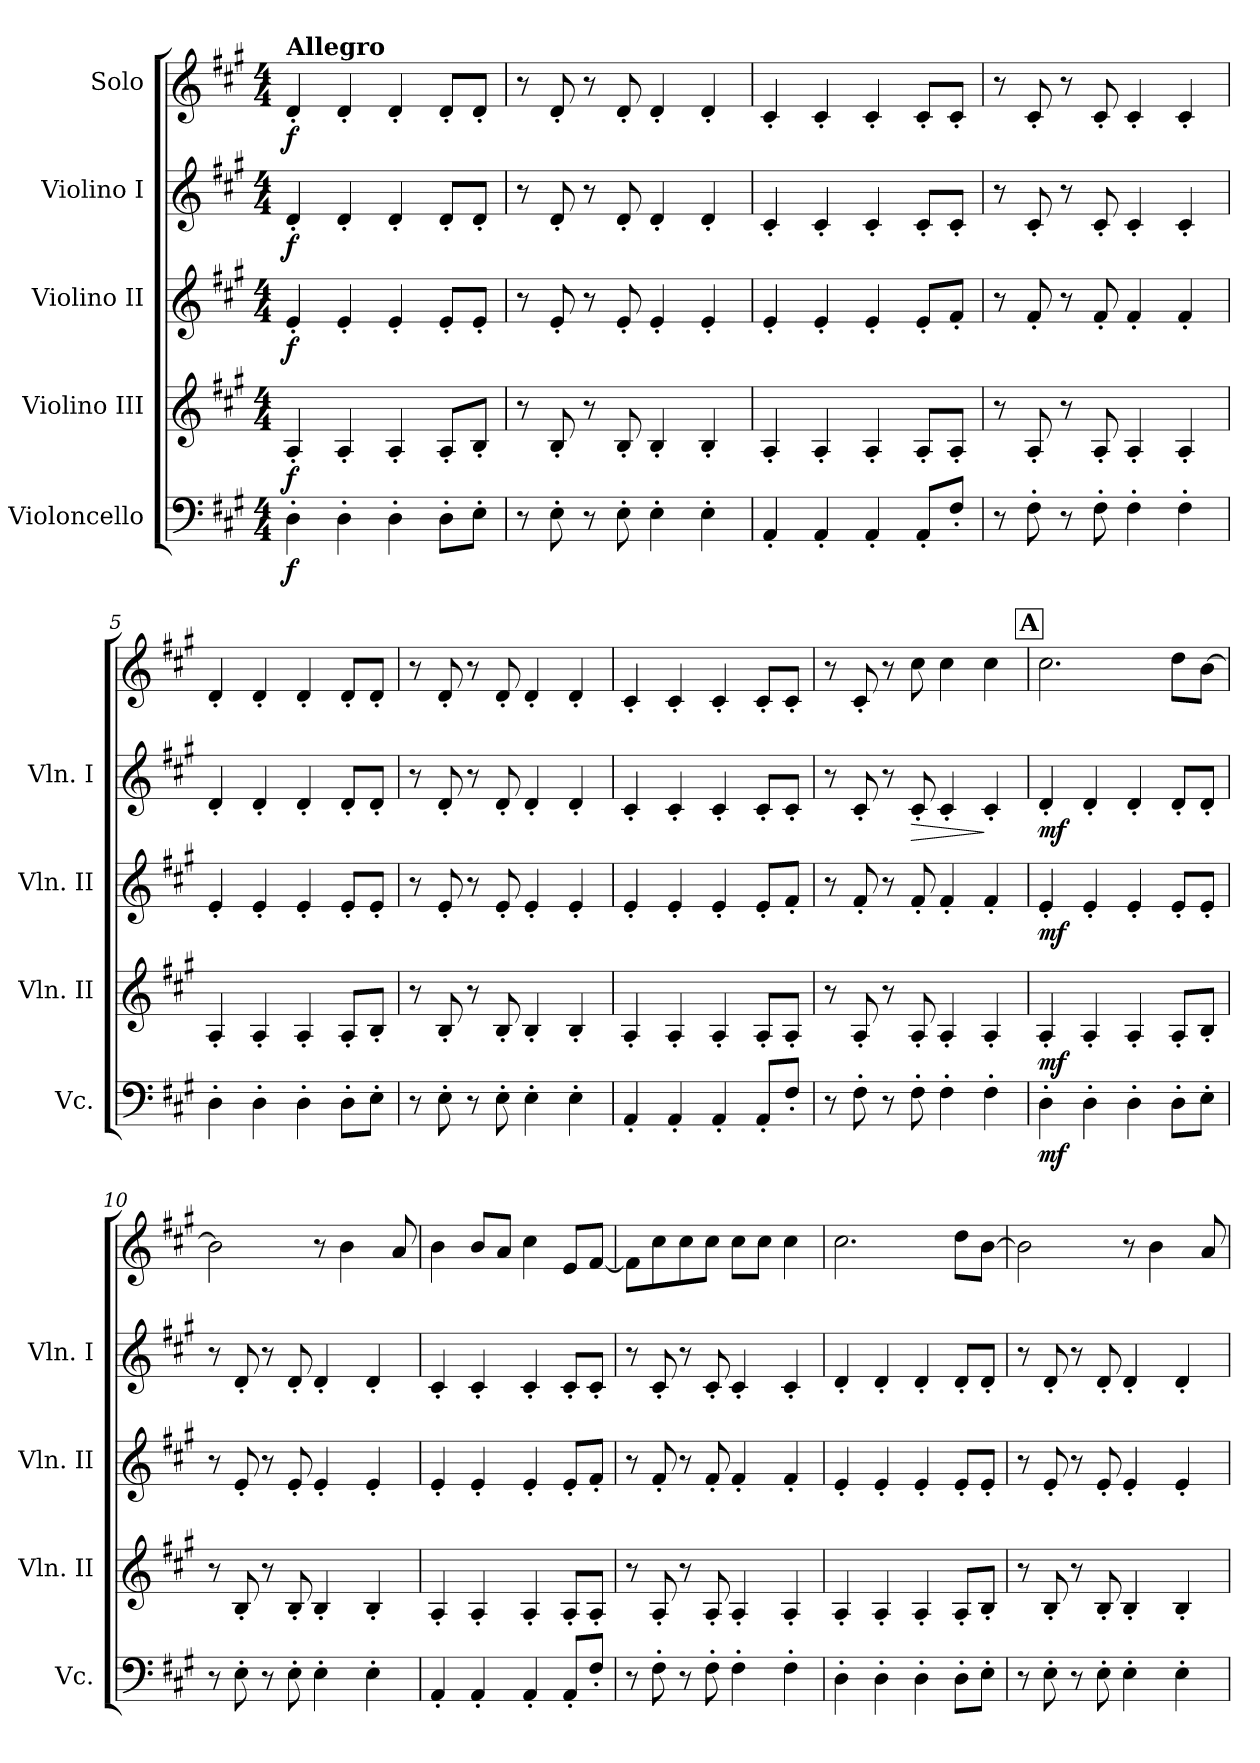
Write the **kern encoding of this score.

**kern	**dynam	**kern	**dynam	**kern	**dynam	**kern	**dynam	**kern	**dynam
*part5	*part5	*part4	*part4	*part3	*part3	*part2	*part2	*part1	*part1
*staff5	*staff5	*staff4	*staff4	*staff3	*staff3	*staff2	*staff2	*staff1	*staff1
*I"Violoncello	*	*I"Violino III	*	*I"Violino II	*	*I"Violino I	*	*I"Solo	*
*I'Vc.	*	*I'Vln. II	*	*I'Vln. II	*	*I'Vln. I	*	*	*
*clefF4	*	*clefG2	*	*clefG2	*	*clefG2	*	*clefG2	*
*k[f#c#g#]	*	*k[f#c#g#]	*	*k[f#c#g#]	*	*k[f#c#g#]	*	*k[f#c#g#]	*
*A:	*	*A:	*	*A:	*	*A:	*	*A:	*
*M4/4	*	*M4/4	*	*M4/4	*	*M4/4	*	*M4/4	*
*MM120	*	*MM120	*	*MM120	*	*MM120	*	*MM120	*
=1	=1	=1	=1	=1	=1	=1	=1	=1	=1
!	!	!	!	!	!	!	!	!LO:TX:a:B:t=Allegro	!
!	!LO:DY:b	!	!LO:DY:b	!	!LO:DY:b	!	!LO:DY:b	!	!LO:DY:b
4D'\	f	4A'/	f	4e'/	f	4d'/	f	4d'/	f
4D'\	.	4A'/	.	4e'/	.	4d'/	.	4d'/	.
4D'\	.	4A'/	.	4e'/	.	4d'/	.	4d'/	.
8D'\L	.	8A'/L	.	8e'/L	.	8d'/L	.	8d'/L	.
8E'\J	.	8B'/J	.	8e'/J	.	8d'/J	.	8d'/J	.
=2	=2	=2	=2	=2	=2	=2	=2	=2	=2
8r	.	8r	.	8r	.	8r	.	8r	.
8E'\	.	8B'/	.	8e'/	.	8d'/	.	8d'/	.
8r	.	8r	.	8r	.	8r	.	8r	.
8E'\	.	8B'/	.	8e'/	.	8d'/	.	8d'/	.
4E'\	.	4B'/	.	4e'/	.	4d'/	.	4d'/	.
4E'\	.	4B'/	.	4e'/	.	4d'/	.	4d'/	.
=3	=3	=3	=3	=3	=3	=3	=3	=3	=3
4AA'/	.	4A'/	.	4e'/	.	4c#'/	.	4c#'/	.
4AA'/	.	4A'/	.	4e'/	.	4c#'/	.	4c#'/	.
4AA'/	.	4A'/	.	4e'/	.	4c#'/	.	4c#'/	.
8AA'/L	.	8A'/L	.	8e'/L	.	8c#'/L	.	8c#'/L	.
8F#'/J	.	8A'/J	.	8f#'/J	.	8c#'/J	.	8c#'/J	.
=4	=4	=4	=4	=4	=4	=4	=4	=4	=4
8r	.	8r	.	8r	.	8r	.	8r	.
8F#'\	.	8A'/	.	8f#'/	.	8c#'/	.	8c#'/	.
8r	.	8r	.	8r	.	8r	.	8r	.
8F#'\	.	8A'/	.	8f#'/	.	8c#'/	.	8c#'/	.
4F#'\	.	4A'/	.	4f#'/	.	4c#'/	.	4c#'/	.
4F#'\	.	4A'/	.	4f#'/	.	4c#'/	.	4c#'/	.
!!LO:LB:g=z
=5	=5	=5	=5	=5	=5	=5	=5	=5	=5
4D'\	.	4A'/	.	4e'/	.	4d'/	.	4d'/	.
4D'\	.	4A'/	.	4e'/	.	4d'/	.	4d'/	.
4D'\	.	4A'/	.	4e'/	.	4d'/	.	4d'/	.
8D'\L	.	8A'/L	.	8e'/L	.	8d'/L	.	8d'/L	.
8E'\J	.	8B'/J	.	8e'/J	.	8d'/J	.	8d'/J	.
=6	=6	=6	=6	=6	=6	=6	=6	=6	=6
8r	.	8r	.	8r	.	8r	.	8r	.
8E'\	.	8B'/	.	8e'/	.	8d'/	.	8d'/	.
8r	.	8r	.	8r	.	8r	.	8r	.
8E'\	.	8B'/	.	8e'/	.	8d'/	.	8d'/	.
4E'\	.	4B'/	.	4e'/	.	4d'/	.	4d'/	.
4E'\	.	4B'/	.	4e'/	.	4d'/	.	4d'/	.
=7	=7	=7	=7	=7	=7	=7	=7	=7	=7
4AA'/	.	4A'/	.	4e'/	.	4c#'/	.	4c#'/	.
4AA'/	.	4A'/	.	4e'/	.	4c#'/	.	4c#'/	.
4AA'/	.	4A'/	.	4e'/	.	4c#'/	.	4c#'/	.
8AA'/L	.	8A'/L	.	8e'/L	.	8c#'/L	.	8c#'/L	.
8F#'/J	.	8A'/J	.	8f#'/J	.	8c#'/J	.	8c#'/J	.
=8	=8	=8	=8	=8	=8	=8	=8	=8	=8
8r	.	8r	.	8r	.	8r	.	8r	.
8F#'\	.	8A'/	.	8f#'/	.	8c#'/	.	8c#'/	.
8r	.	8r	.	8r	.	8r	.	8r	.
!	!	!	!	!	!	!	!LO:HP:b	!	!
8F#'\	.	8A'/	.	8f#'/	.	8c#'/	>	8cc#\	.
4F#'\	.	4A'/	.	4f#'/	.	4c#'/	.	4cc#\	.
4F#'\	.	4A'/	.	4f#'/	.	4c#'/	]	4cc#\	.
!!LO:REH:place=s1:a:B:fs=19.9975:t=A
=9	=9	=9	=9	=9	=9	=9	=9	=9	=9
!	!LO:DY:b	!	!LO:DY:b	!	!LO:DY:b	!	!LO:DY:b	!	!
4D'\	mf	4A'/	mf	4e'/	mf	4d'/	mf	2.cc#\	.
4D'\	.	4A'/	.	4e'/	.	4d'/	.	.	.
4D'\	.	4A'/	.	4e'/	.	4d'/	.	.	.
8D'\L	.	8A'/L	.	8e'/L	.	8d'/L	.	8dd\L	.
8E'\J	.	8B'/J	.	8e'/J	.	8d'/J	.	[8b\J	.
!!LO:PB:g=z
=10	=10	=10	=10	=10	=10	=10	=10	=10	=10
8r	.	8r	.	8r	.	8r	.	2b\]	.
8E'\	.	8B'/	.	8e'/	.	8d'/	.	.	.
8r	.	8r	.	8r	.	8r	.	.	.
8E'\	.	8B'/	.	8e'/	.	8d'/	.	.	.
4E'\	.	4B'/	.	4e'/	.	4d'/	.	8r	.
.	.	.	.	.	.	.	.	4b\	.
4E'\	.	4B'/	.	4e'/	.	4d'/	.	.	.
.	.	.	.	.	.	.	.	8a/	.
=11	=11	=11	=11	=11	=11	=11	=11	=11	=11
4AA'/	.	4A'/	.	4e'/	.	4c#'/	.	4b\	.
4AA'/	.	4A'/	.	4e'/	.	4c#'/	.	8b/L	.
.	.	.	.	.	.	.	.	8a/J	.
4AA'/	.	4A'/	.	4e'/	.	4c#'/	.	4cc#\	.
8AA'/L	.	8A'/L	.	8e'/L	.	8c#'/L	.	8e/L	.
8F#'/J	.	8A'/J	.	8f#'/J	.	8c#'/J	.	[8f#/J	.
=12	=12	=12	=12	=12	=12	=12	=12	=12	=12
8r	.	8r	.	8r	.	8r	.	8f#\L]	.
8F#'\	.	8A'/	.	8f#'/	.	8c#'/	.	8cc#\	.
8r	.	8r	.	8r	.	8r	.	8cc#\	.
8F#'\	.	8A'/	.	8f#'/	.	8c#'/	.	8cc#\J	.
4F#'\	.	4A'/	.	4f#'/	.	4c#'/	.	8cc#\L	.
.	.	.	.	.	.	.	.	8cc#\J	.
4F#'\	.	4A'/	.	4f#'/	.	4c#'/	.	4cc#\	.
=13	=13	=13	=13	=13	=13	=13	=13	=13	=13
4D'\	.	4A'/	.	4e'/	.	4d'/	.	2.cc#\	.
4D'\	.	4A'/	.	4e'/	.	4d'/	.	.	.
4D'\	.	4A'/	.	4e'/	.	4d'/	.	.	.
8D'\L	.	8A'/L	.	8e'/L	.	8d'/L	.	8dd\L	.
8E'\J	.	8B'/J	.	8e'/J	.	8d'/J	.	[8b\J	.
!!LO:LB:g=z
=14	=14	=14	=14	=14	=14	=14	=14	=14	=14
8r	.	8r	.	8r	.	8r	.	2b\]	.
8E'\	.	8B'/	.	8e'/	.	8d'/	.	.	.
8r	.	8r	.	8r	.	8r	.	.	.
8E'\	.	8B'/	.	8e'/	.	8d'/	.	.	.
4E'\	.	4B'/	.	4e'/	.	4d'/	.	8r	.
.	.	.	.	.	.	.	.	4b\	.
4E'\	.	4B'/	.	4e'/	.	4d'/	.	.	.
.	.	.	.	.	.	.	.	8a/	.
=	=	=	=	=	=	=	=	=	=
*-	*-	*-	*-	*-	*-	*-	*-	*-	*-
